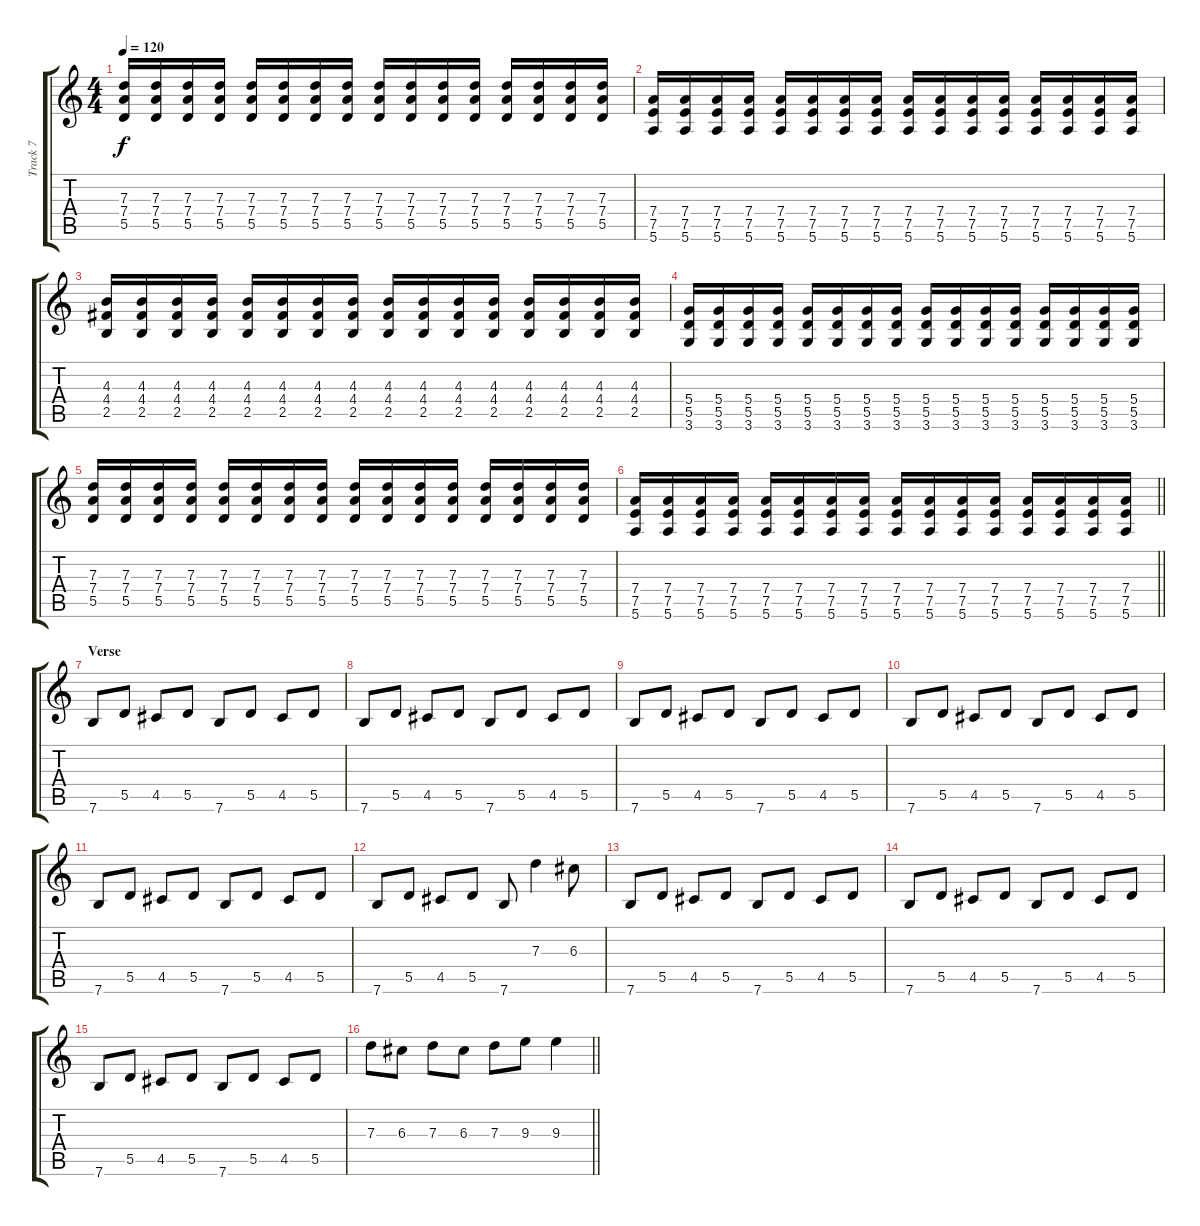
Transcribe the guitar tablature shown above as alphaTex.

\track ("Track 7" "Track 7") {instrument distortionguitar}
\staff {score tabs}
\tuning (E4 B3 G3 D3 A2 E2) {hide}
\ts (4 4)
\tempo 120
\clef g2
\ks c
(7.3 7.4 5.5).16{dy f} (7.3 7.4 5.5).16 (7.3 7.4 5.5).16 (7.3 7.4 5.5).16 (7.3 7.4 5.5).16 (7.3 7.4 5.5).16 (7.3 7.4 5.5).16 (7.3 7.4 5.5).16 (7.3 7.4 5.5).16 (7.3 7.4 5.5).16 (7.3 7.4 5.5).16 (7.3 7.4 5.5).16 (7.3 7.4 5.5).16 (7.3 7.4 5.5).16 (7.3 7.4 5.5).16 (7.3 7.4 5.5).16 |
(7.4 7.5 5.6).16 (7.4 7.5 5.6).16 (7.4 7.5 5.6).16 (7.4 7.5 5.6).16 (7.4 7.5 5.6).16 (7.4 7.5 5.6).16 (7.4 7.5 5.6).16 (7.4 7.5 5.6).16 (7.4 7.5 5.6).16 (7.4 7.5 5.6).16 (7.4 7.5 5.6).16 (7.4 7.5 5.6).16 (7.4 7.5 5.6).16 (7.4 7.5 5.6).16 (7.4 7.5 5.6).16 (7.4 7.5 5.6).16 |
(4.3 4.4 2.5).16 (4.3 4.4 2.5).16 (4.3 4.4 2.5).16 (4.3 4.4 2.5).16 (4.3 4.4 2.5).16 (4.3 4.4 2.5).16 (4.3 4.4 2.5).16 (4.3 4.4 2.5).16 (4.3 4.4 2.5).16 (4.3 4.4 2.5).16 (4.3 4.4 2.5).16 (4.3 4.4 2.5).16 (4.3 4.4 2.5).16 (4.3 4.4 2.5).16 (4.3 4.4 2.5).16 (4.3 4.4 2.5).16 |
(5.4 5.5 3.6).16 (5.4 5.5 3.6).16 (5.4 5.5 3.6).16 (5.4 5.5 3.6).16 (5.4 5.5 3.6).16 (5.4 5.5 3.6).16 (5.4 5.5 3.6).16 (5.4 5.5 3.6).16 (5.4 5.5 3.6).16 (5.4 5.5 3.6).16 (5.4 5.5 3.6).16 (5.4 5.5 3.6).16 (5.4 5.5 3.6).16 (5.4 5.5 3.6).16 (5.4 5.5 3.6).16 (5.4 5.5 3.6).16 |
(7.3 7.4 5.5).16 (7.3 7.4 5.5).16 (7.3 7.4 5.5).16 (7.3 7.4 5.5).16 (7.3 7.4 5.5).16 (7.3 7.4 5.5).16 (7.3 7.4 5.5).16 (7.3 7.4 5.5).16 (7.3 7.4 5.5).16 (7.3 7.4 5.5).16 (7.3 7.4 5.5).16 (7.3 7.4 5.5).16 (7.3 7.4 5.5).16 (7.3 7.4 5.5).16 (7.3 7.4 5.5).16 (7.3 7.4 5.5).16 |
\barLineRight lightlight
(7.4 7.5 5.6).16 (7.4 7.5 5.6).16 (7.4 7.5 5.6).16 (7.4 7.5 5.6).16 (7.4 7.5 5.6).16 (7.4 7.5 5.6).16 (7.4 7.5 5.6).16 (7.4 7.5 5.6).16 (7.4 7.5 5.6).16 (7.4 7.5 5.6).16 (7.4 7.5 5.6).16 (7.4 7.5 5.6).16 (7.4 7.5 5.6).16 (7.4 7.5 5.6).16 (7.4 7.5 5.6).16 (7.4 7.5 5.6).16 |
\section ("" "Verse")
7.6.8 5.5.8 4.5.8 5.5.8 7.6.8 5.5.8 4.5.8 5.5.8 |
7.6.8 5.5.8 4.5.8 5.5.8 7.6.8 5.5.8 4.5.8 5.5.8 |
7.6.8 5.5.8 4.5.8 5.5.8 7.6.8 5.5.8 4.5.8 5.5.8 |
7.6.8 5.5.8 4.5.8 5.5.8 7.6.8 5.5.8 4.5.8 5.5.8 |
7.6.8 5.5.8 4.5.8 5.5.8 7.6.8 5.5.8 4.5.8 5.5.8 |
7.6.8 5.5.8 4.5.8 5.5.8 7.6.8 7.3.4 6.3.8 |
7.6.8 5.5.8 4.5.8 5.5.8 7.6.8 5.5.8 4.5.8 5.5.8 |
7.6.8 5.5.8 4.5.8 5.5.8 7.6.8 5.5.8 4.5.8 5.5.8 |
7.6.8 5.5.8 4.5.8 5.5.8 7.6.8 5.5.8 4.5.8 5.5.8 |
\barLineRight lightlight
7.3.8 6.3.8 7.3.8 6.3.8 7.3.8 9.3.8 9.3.4
